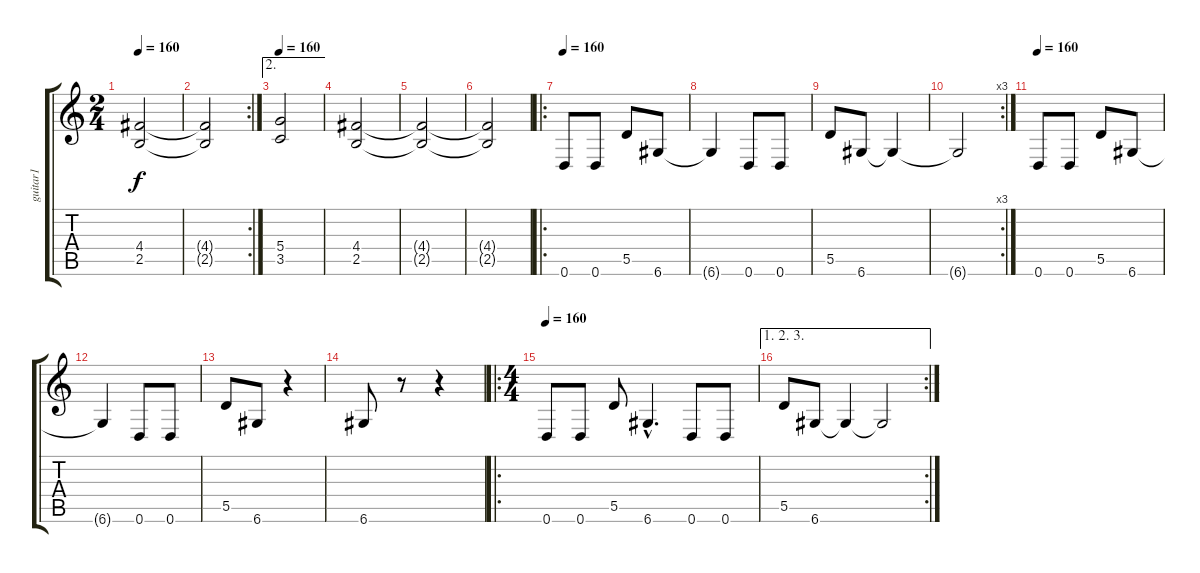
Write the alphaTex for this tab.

\track ("guitar1" "guitar1") {instrument distortionguitar}
\staff {score tabs}
\tuning (E4 B3 G3 D3 A2 D2) {hide}
\ts (2 4)
\tempo 160
\clef g2
\ks c
(4.4{t} 2.5{t}).2{dy f} |
\rc 2
(4.4{t} 2.5{t}).2 |
\ae 2
\tempo 160
(5.4 3.5).2 |
(4.4 2.5).2 |
(4.4{t} 2.5{t}).2 |
(4.4{t} 2.5{t}).2 |
\ro
\tempo 160
0.6.8 0.6.8 5.5.8 6.6.8 |
6.6{t}.4 0.6.8 0.6.8 |
5.5.8 6.6.8 6.6{t}.4 |
\rc 3
6.6{t}.2 |
\tempo 160
0.6.8 0.6.8 5.5.8 6.6.8 |
6.6{t}.4 0.6.8 0.6.8 |
5.5.8 6.6.8 r.4 |
6.6.8 r.8 r.4 |
\ro
\ts (4 4)
\tempo 160
0.6.8 0.6.8 5.5.8 6.6{hac}.4{d} 0.6.8 0.6.8 |
\ae (1 2 3)
\rc 2
5.5.8 6.6.8 6.6{t}.4 6.6{t}.2
